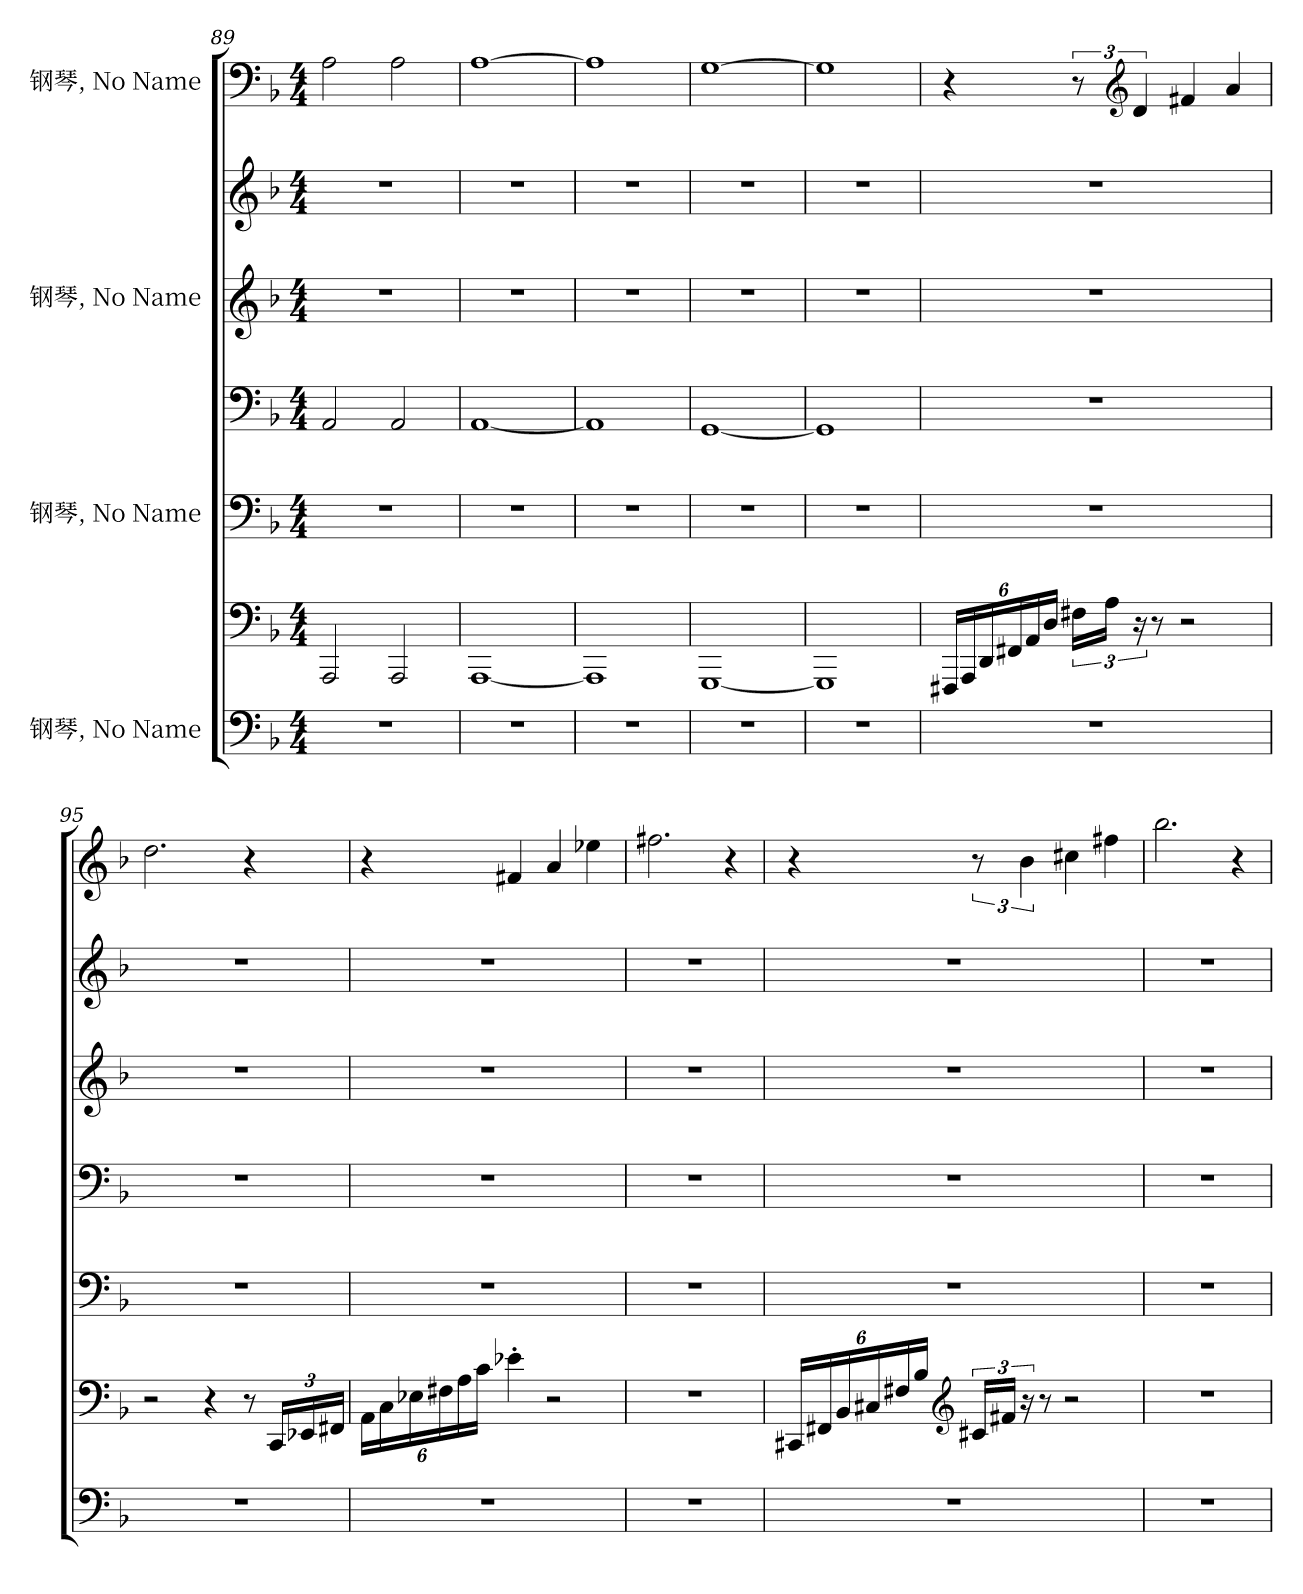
**kern	**kern	**kern	**kern	**kern	**kern	**kern
*part4	*part4	*part3	*part3	*part2	*part2	*part1
*staff7	*staff6	*staff5	*staff4	*staff3	*staff2	*staff1
*I"钢琴, No Name	*	*I"钢琴, No Name	*	*I"钢琴, No Name	*	*I"钢琴, No Name
*clefF4	*clefF4	*clefF4	*clefF4	*clefG2	*clefG2	*clefF4
*k[b-]	*k[b-]	*k[b-]	*k[b-]	*k[b-]	*k[b-]	*k[b-]
*M4/4	*M4/4	*M4/4	*M4/4	*M4/4	*M4/4	*M4/4
=89	=89	=89	=89	=89	=89	=89
1r	2AAA/	1r	2AA/	1r	1r	2A\
.	2AAA/	.	2AA/	.	.	2A\
=90	=90	=90	=90	=90	=90	=90
*	*	*	*	*	*	*MM225
1r	[1AAA	1r	[1AA	1r	1r	[1A
=91	=91	=91	=91	=91	=91	=91
1r	1AAA]	1r	1AA]	1r	1r	1A]
=92	=92	=92	=92	=92	=92	=92
*	*	*	*	*	*	*MM214
1r	[1GGG	1r	[1GG	1r	1r	[1G
=93	=93	=93	=93	=93	=93	=93
1r	1GGG]	1r	1GG]	1r	1r	1G]
!!LO:PB:g=z
=94	=94	=94	=94	=94	=94	=94
*	*Xbrackettup	*	*	*	*	*
*	*	*	*	*	*	*MM86
1r	24FFF#X/LL	1r	1r	1r	1r	4r
.	24AAA/	.	.	.	.	.
.	24DD/	.	.	.	.	.
.	24FF#X/	.	.	.	.	.
.	24AA/	.	.	.	.	.
.	24D/JJ	.	.	.	.	.
*	*brackettup	*	*	*	*	*
*	*	*	*	*	*	*MM81
.	24F#X\LL	.	.	.	.	12r
.	24A\JJ	.	.	.	.	.
*	*	*	*	*	*	*clefG2
*	*	*	*	*	*	*MM24
.	24r	.	.	.	.	6d/
.	8r	.	.	.	.	.
*	*	*	*	*	*	*MM80
.	2r	.	.	.	.	4f#X/
*	*	*	*	*	*	*MM73
.	.	.	.	.	.	4a/
=95	=95	=95	=95	=95	=95	=95
1r	2r	1r	1r	1r	1r	2.dd\
.	4r	.	.	.	.	.
*	*	*	*	*	*	*MM40
.	8r	.	.	.	.	4r
*	*Xbrackettup	*	*	*	*	*
.	24CC/LL	.	.	.	.	.
.	24EE-X/	.	.	.	.	.
.	24FF#X/JJ	.	.	.	.	.
=96	=96	=96	=96	=96	=96	=96
1r	24AA\LL	1r	1r	1r	1r	4r
.	24C\	.	.	.	.	.
.	24E-X\	.	.	.	.	.
.	24F#X\	.	.	.	.	.
.	24A\	.	.	.	.	.
.	24c\JJ	.	.	.	.	.
.	4e-X'\	.	.	.	.	4f#X/
*	*	*	*	*	*	*MM78
.	2r	.	.	.	.	4a/
.	.	.	.	.	.	4ee-X\
=97	=97	=97	=97	=97	=97	=97
1r	1r	1r	1r	1r	1r	2.ff#X\
.	.	.	.	.	.	4r
!!LO:PB:g=z
=98	=98	=98	=98	=98	=98	=98
*	*	*	*	*	*	*MM81
1r	24CC#X/LL	1r	1r	1r	1r	4r
.	24FF#X/	.	.	.	.	.
.	24BB-/	.	.	.	.	.
.	24C#X/	.	.	.	.	.
.	24F#X/	.	.	.	.	.
.	24B-/JJ	.	.	.	.	.
*	*clefG2	*	*	*	*	*
*	*brackettup	*	*	*	*	*
*	*	*	*	*	*	*MM78
.	24c#X/LL	.	.	.	.	12r
.	24f#X/JJ	.	.	.	.	.
.	24r	.	.	.	.	6b-\
.	8r	.	.	.	.	.
.	2r	.	.	.	.	4cc#X\
.	.	.	.	.	.	4ff#X\
=99	=99	=99	=99	=99	=99	=99
*	*	*	*	*	*	*MM54
1r	1r	1r	1r	1r	1r	2.bb-\
.	.	.	.	.	.	4r
=	=	=	=	=	=	=
*-	*-	*-	*-	*-	*-	*-
